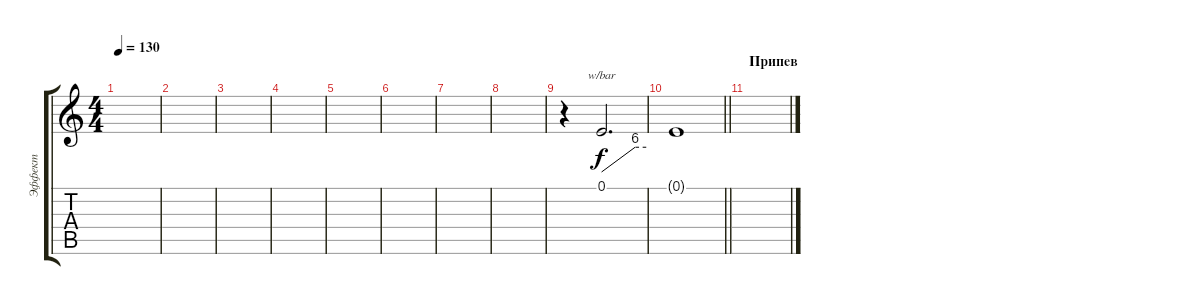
\track ("Эффект" "Эффект") {instrument lead2sawtooth}
\staff {score tabs}
\tuning (E4 B3 G3 D3 A2 E2) {hide}
\ts (4 4)
\tempo 130
\clef g2
\ks c
|
|
|
|
|
|
|
|
r.4{volume 6 balance 0} 0.1.2{d tbe (custom default 0 0 45 24 60 24)} |
\barLineRight lightlight
0.1{t}.1 |
\section ("" "Припев")
